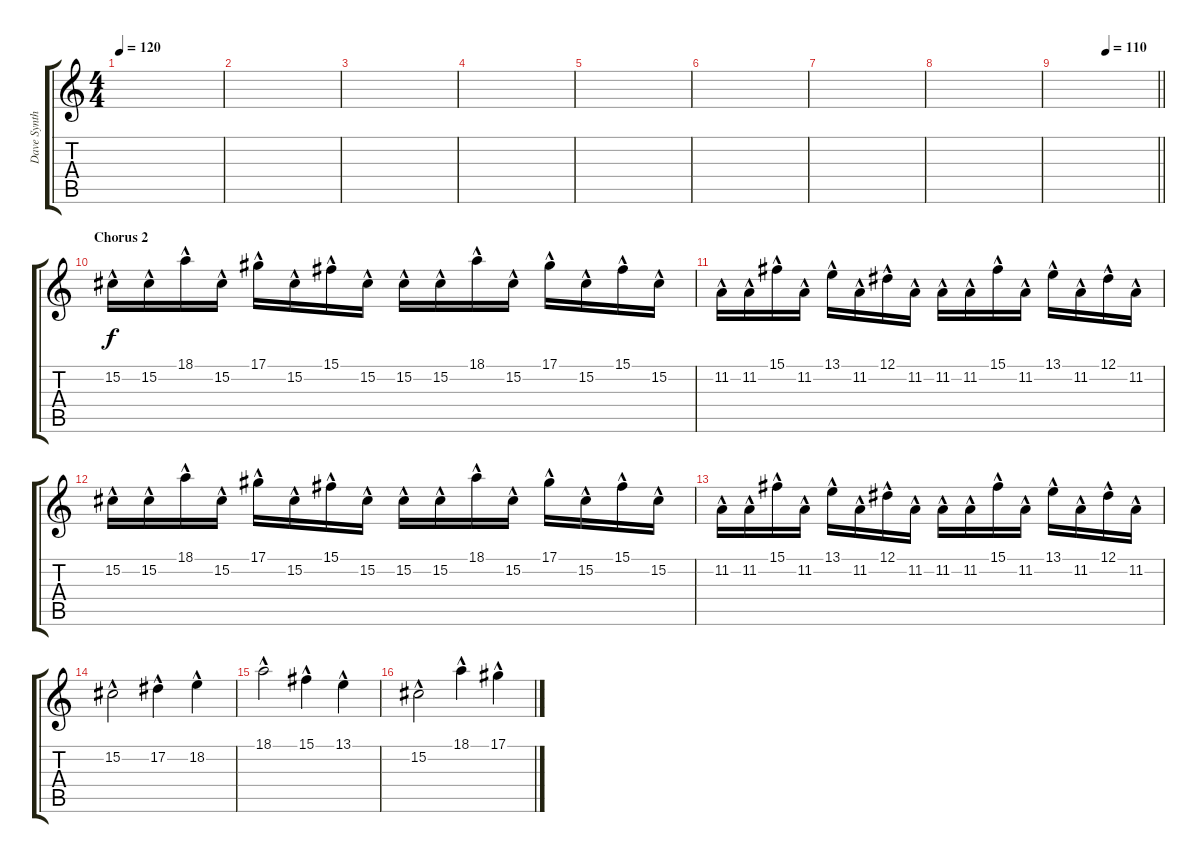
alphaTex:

\track ("Dave Synth" "Dave Synth") {instrument lead2sawtooth}
\staff {score tabs}
\tuning (Eb4 Bb3 Gb3 Db3 Ab2 Db2) {hide}
\ts (4 4)
\tempo 120
\clef g2
\ks c
|
|
|
|
|
|
|
|
\tempo (110 0.5)
\barLineRight lightlight
|
\section ("" "Chorus 2")
15.2{hac}.16 15.2{hac}.16 18.1{hac}.16 15.2{hac}.16 17.1{hac}.16 15.2{hac}.16 15.1{hac}.16 15.2{hac}.16 15.2{hac}.16 15.2{hac}.16 18.1{hac}.16 15.2{hac}.16 17.1{hac}.16 15.2{hac}.16 15.1{hac}.16 15.2{hac}.16 |
11.2{hac}.16 11.2{hac}.16 15.1{hac}.16 11.2{hac}.16 13.1{hac}.16 11.2{hac}.16 12.1{hac}.16 11.2{hac}.16 11.2{hac}.16 11.2{hac}.16 15.1{hac}.16 11.2{hac}.16 13.1{hac}.16 11.2{hac}.16 12.1{hac}.16 11.2{hac}.16 |
15.2{hac}.16 15.2{hac}.16 18.1{hac}.16 15.2{hac}.16 17.1{hac}.16 15.2{hac}.16 15.1{hac}.16 15.2{hac}.16 15.2{hac}.16 15.2{hac}.16 18.1{hac}.16 15.2{hac}.16 17.1{hac}.16 15.2{hac}.16 15.1{hac}.16 15.2{hac}.16 |
11.2{hac}.16 11.2{hac}.16 15.1{hac}.16 11.2{hac}.16 13.1{hac}.16 11.2{hac}.16 12.1{hac}.16 11.2{hac}.16 11.2{hac}.16 11.2{hac}.16 15.1{hac}.16 11.2{hac}.16 13.1{hac}.16 11.2{hac}.16 12.1{hac}.16 11.2{hac}.16 |
15.2{hac}.2 17.2{hac}.4 18.2{hac}.4 |
18.1{hac}.2 15.1{hac}.4 13.1{hac}.4 |
15.2{hac}.2 18.1{hac}.4 17.1{hac}.4
